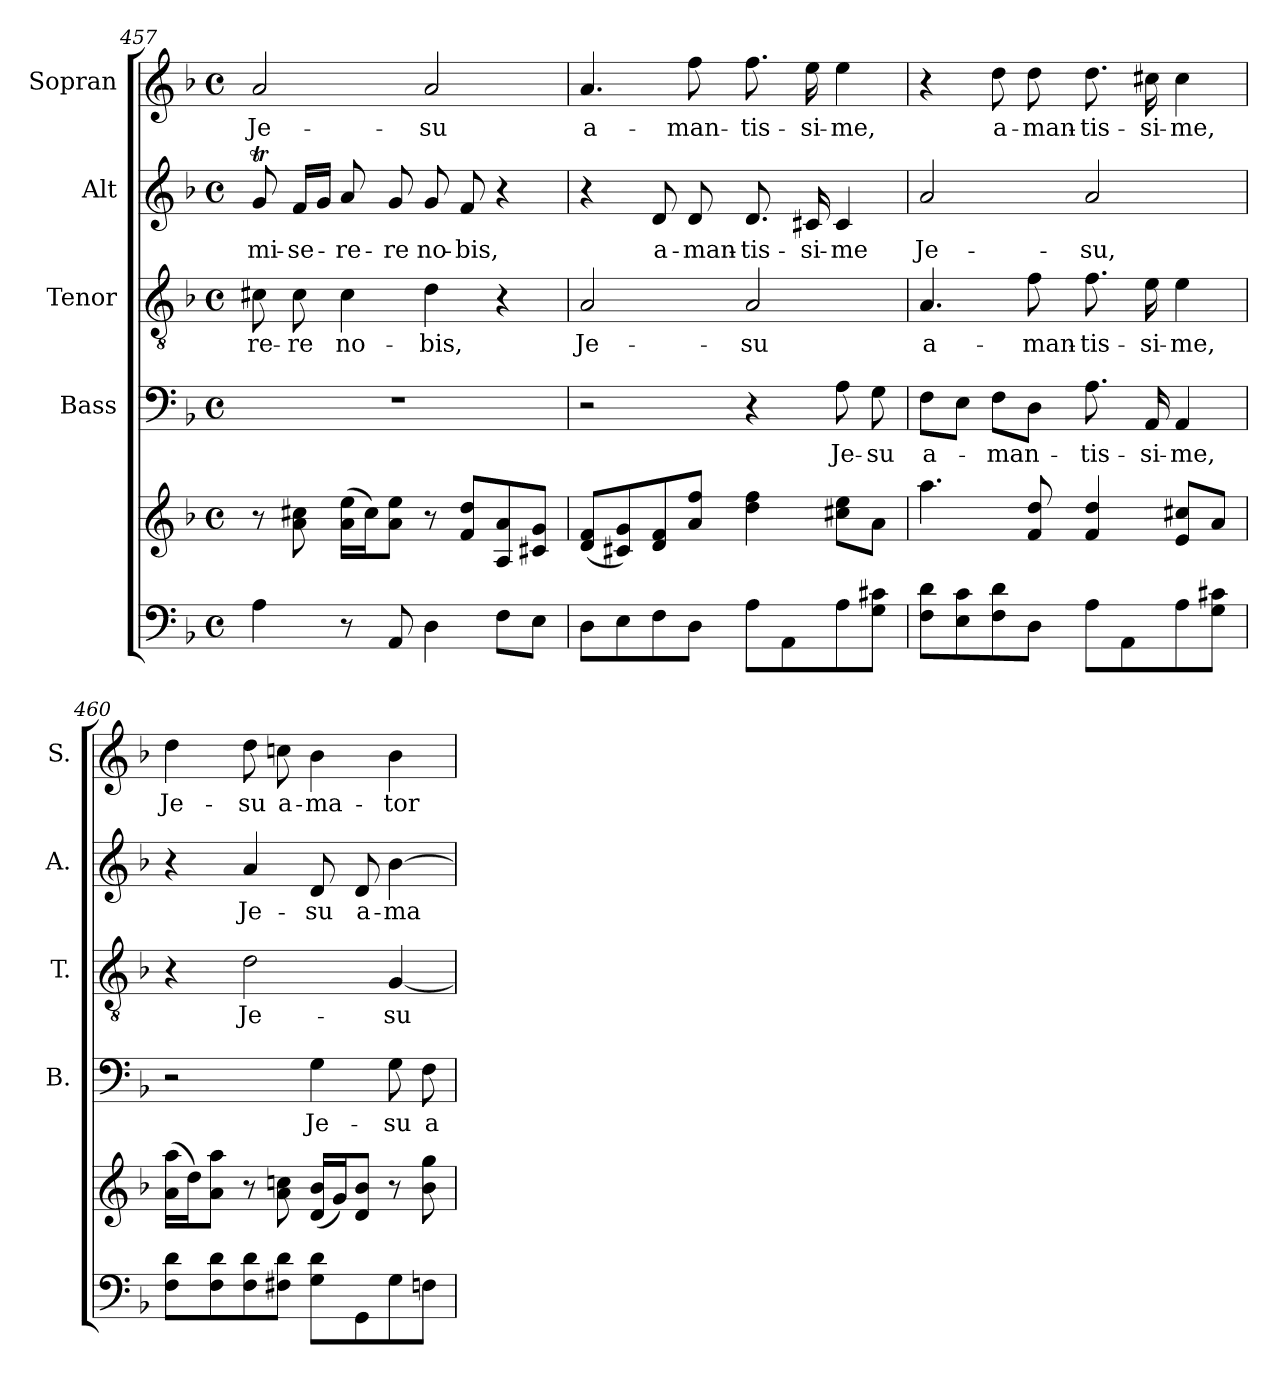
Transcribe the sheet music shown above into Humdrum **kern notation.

**kern	**kern	**kern	**text	**kern	**text	**kern	**text	**kern	**text
*part5	*part5	*part4	*part4	*part3	*part3	*part2	*part2	*part1	*part1
*staff6	*staff5	*staff4	*staff4	*staff3	*staff3	*staff2	*staff2	*staff1	*staff1
*	*	*I"Bass	*	*I"Tenor	*	*I"Alt	*	*I"Sopran	*
*	*	*I'B.	*	*I'T.	*	*I'A.	*	*I'S.	*
*clefF4	*clefG2	*clefF4	*	*clefGv2	*	*clefG2	*	*clefG2	*
*k[b-]	*k[b-]	*k[b-]	*	*k[b-]	*	*k[b-]	*	*k[b-]	*
*F:	*F:	*F:	*	*F:	*	*F:	*	*F:	*
*M4/4	*M4/4	*M4/4	*	*M4/4	*	*M4/4	*	*M4/4	*
*met(c)	*met(c)	*met(c)	*	*met(c)	*	*met(c)	*	*met(c)	*
=457	=457	=457	=457	=457	=457	=457	=457	=457	=457
!	!	!	!	!	!LO:LY:b	!	!LO:LY:b	!	!LO:LY:b
4A\	8r	1r	.	8c#X\	-re-	8gT/	mi-	2a/	Je-
!	!	!	!	!	!LO:LY:b	!	!LO:LY:b	!	!
.	8a\ 8cc#X\	.	.	8c#\	-re	16f/LL	-se-	.	.
.	.	.	.	.	.	16g/JJ	.	.	.
!	!	!	!	!	!LO:LY:b	!	!LO:LY:b	!	!
8r	(>16a\ 16ee\LL	.	.	4c#\	no-	8a/	-re-	.	.
.	16cc#\J)	.	.	.	.	.	.	.	.
!	!	!	!	!	!	!	!LO:LY:b	!	!
8AA/	8a\ 8ee\J	.	.	.	.	8g/	-re	.	.
!	!	!	!	!	!LO:LY:b	!	!LO:LY:b	!	!LO:LY:b
4D\	8r	.	.	4d\	-bis,	8g/	no-	2a/	-su
!	!	!	!	!	!	!	!LO:LY:b	!	!
.	8f/ 8dd/L	.	.	.	.	8f/	-bis,	.	.
8F\L	8A/ 8a/	.	.	4r	.	4r	.	.	.
8E\J	8c#X/ 8g/J	.	.	.	.	.	.	.	.
!!LO:LB:g=z
=458	=458	=458	=458	=458	=458	=458	=458	=458	=458
!	!	!	!	!	!LO:LY:b	!	!	!	!LO:LY:b
8D\L	(<8d/ 8f/L	2r	.	2A/	Je-	4r	.	4.a/	a-
8E\	8c#X/ 8g/)	.	.	.	.	.	.	.	.
!	!	!	!	!	!	!	!LO:LY:b	!	!
8F\	8d/ 8f/	.	.	.	.	8d/	a-	.	.
!	!	!	!	!	!	!	!LO:LY:b	!	!LO:LY:b
8D\J	8a/ 8ff/J	.	.	.	.	8d/	-man-	8ff\	-man-
!	!	!	!	!	!LO:LY:b	!	!LO:LY:b	!	!LO:LY:b
8A\L	4dd\ 4ff\	4r	.	2A/	-su	8.d/	-tis-	8.ff\	-tis-
8AA\	.	.	.	.	.	.	.	.	.
!	!	!	!	!	!	!	!LO:LY:b	!	!LO:LY:b
.	.	.	.	.	.	16c#X/	-si-	16ee\	-si-
!	!	!	!LO:LY:b	!	!	!	!LO:LY:b	!	!LO:LY:b
8A\	8cc#X\ 8ee\L	8A\	Je-	.	.	4c#/	-me	4ee\	-me,
!	!	!	!LO:LY:b	!	!	!	!	!	!
8G\ 8c#X\J	8a\J	8G\	-su	.	.	.	.	.	.
=459	=459	=459	=459	=459	=459	=459	=459	=459	=459
!	!	!	!LO:LY:b	!	!LO:LY:b	!	!LO:LY:b	!	!
8F\ 8d\L	4.aa\	8F\L	a-	4.A/	a-	2a/	Je-	4r	.
8E\ 8c\	.	8E\J	.	.	.	.	.	.	.
!	!	!	!LO:LY:b	!	!	!	!	!	!LO:LY:b
8F\ 8d\	.	8F\L	-man-	.	.	.	.	8dd\	a-
!	!	!	!	!	!LO:LY:b	!	!	!	!LO:LY:b
8D\J	8f/ 8dd/	8D\J	.	8f\	-man-	.	.	8dd\	-man-
!	!	!	!LO:LY:b	!	!LO:LY:b	!	!LO:LY:b	!	!LO:LY:b
8A\L	4f/ 4dd/	8.A\	-tis-	8.f\	-tis-	2a/	-su,	8.dd\	-tis-
8AA\	.	.	.	.	.	.	.	.	.
!	!	!	!LO:LY:b	!	!LO:LY:b	!	!	!	!LO:LY:b
.	.	16AA/	-si-	16e\	-si-	.	.	16cc#X\	-si-
!	!	!	!LO:LY:b	!	!LO:LY:b	!	!	!	!LO:LY:b
8A\	8e/ 8cc#X/L	4AA/	-me,	4e\	-me,	.	.	4cc#\	-me,
8G\ 8c#X\J	8a/J	.	.	.	.	.	.	.	.
=460	=460	=460	=460	=460	=460	=460	=460	=460	=460
!	!	!	!	!	!	!	!	!	!LO:LY:b
8F\ 8d\L	(>16a\ 16aa\LL	2r	.	4r	.	4r	.	4dd\	Je-
.	16dd\J)	.	.	.	.	.	.	.	.
8F\ 8d\	8a\ 8aa\J	.	.	.	.	.	.	.	.
!	!	!	!	!	!LO:LY:b	!	!LO:LY:b	!	!LO:LY:b
8F\ 8d\	8r	.	.	2d\	Je-	4a/	Je-	8dd\	-su
!	!	!	!	!	!	!	!	!	!LO:LY:b
8F#X\ 8d\J	8a\ 8ccn\	.	.	.	.	.	.	8ccn\	a-
!	!	!	!LO:LY:b	!	!	!	!LO:LY:b	!	!LO:LY:b
8G\ 8d\L	(<16d/ 16b-/LL	4G\	Je-	.	.	8d/	-su	4b-\	-ma-
.	16g/J)	.	.	.	.	.	.	.	.
!	!	!	!	!	!	!	!LO:LY:b	!	!
8GG\	8d/ 8b-/J	.	.	.	.	8d/	a-	.	.
!	!	!	!LO:LY:b	!	!LO:LY:b	!	!LO:LY:b	!	!LO:LY:b
8G\	8r	8G\	-su	[4G/	-su	[4b-\	-ma-	4b-\	-tor
!	!	!	!LO:LY:b	!	!	!	!	!	!
8Fn\J	8b-\ 8gg\	8F\	a-	.	.	.	.	.	.
=	=	=	=	=	=	=	=	=	=
*-	*-	*-	*-	*-	*-	*-	*-	*-	*-
